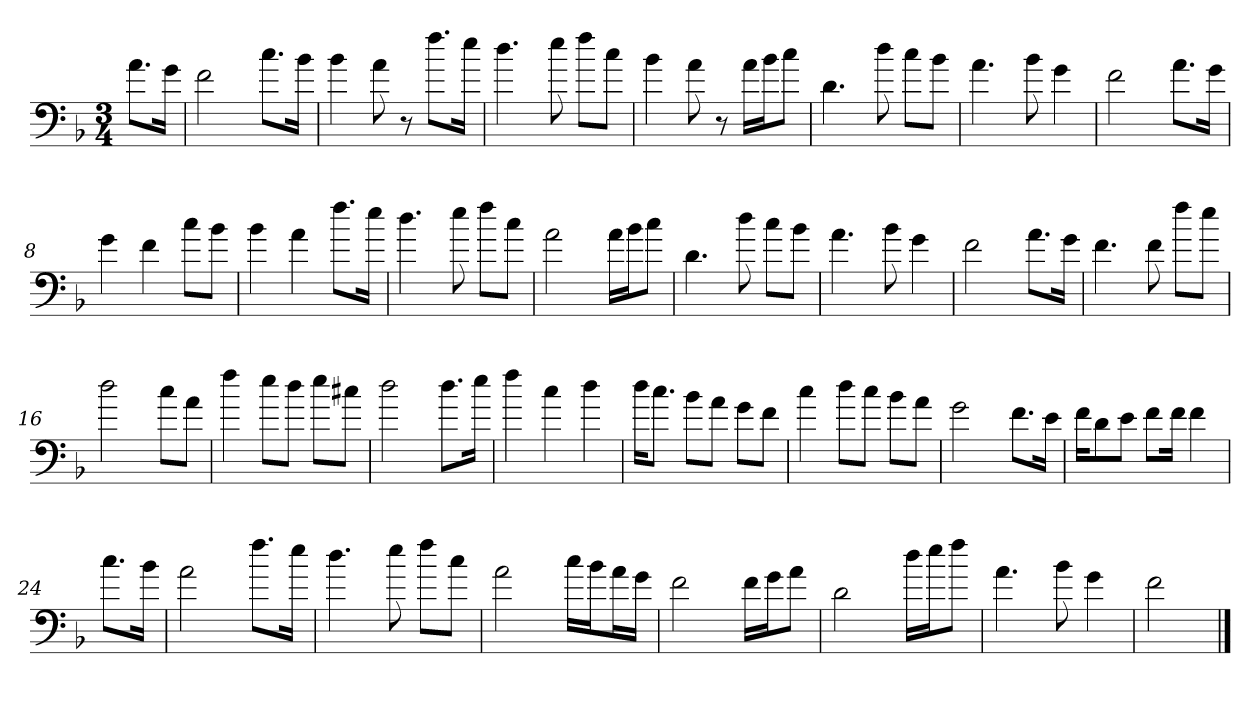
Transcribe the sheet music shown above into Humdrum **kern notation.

**kern
*part1
*staff1
*clefF4
*k[b-]
*F:
*M3/4
=
8.a\L
16g\Jk
=1
2f
8.cc\L
16b-\Jk
=2
4b-
8a
8r
8.ff\L
16ee\Jk
=3
4.dd
8ee
8ff\L
8cc\J
=4
4b-
8a
8r
16a\LL
16b-\J
8cc\J
=5
4.d
8dd
8cc\L
8b-\J
=6
4.a
8b-
4g
=7
2f
8.a\L
16g\Jk
=8
4g
4f
8cc\L
8b-\J
=9
4b-
4a
8.ff\L
16ee\Jk
=10
4.dd
8ee
8ff\L
8cc\J
=11
2a
16a\LL
16b-\J
8cc\J
=12
4.d
8dd
8cc\L
8b-\J
=13
4.a
8b-
4g
=14
2f
8.a\L
16g\Jk
=15
4.f
8f
8ff\L
8ee\J
=16
2dd
8cc\L
8a\J
=17
4ff
8ee\L
8dd\J
8ee\L
8cc#X\J
=18
2dd
8.dd\L
16ee\Jk
=19
4ff
4cc
4dd
=20
16dd\KL
8.cc\J
8b-\L
8a\J
8g\L
8f\J
=21
4cc
8dd\L
8cc\J
8b-\L
8a\J
=22
2g
8.f\L
16e\Jk
=23
16f\KL
8d\
8e\J
8f\L
16f\Jk
4f
=24y
8.cc\L
16b-\Jk
=25
2a
8.ff\L
16ee\Jk
=26
4.dd
8ee
8ff\L
8cc\J
=27
2a
16cc\LL
16b-\J
16a\L
16g\JJ
=28
2f
16f\LL
16g\J
8a\J
=29
2d
16dd\LL
16ee\J
8ff\J
=30
4.a
8b-
4g
=31
2f
==
*-
